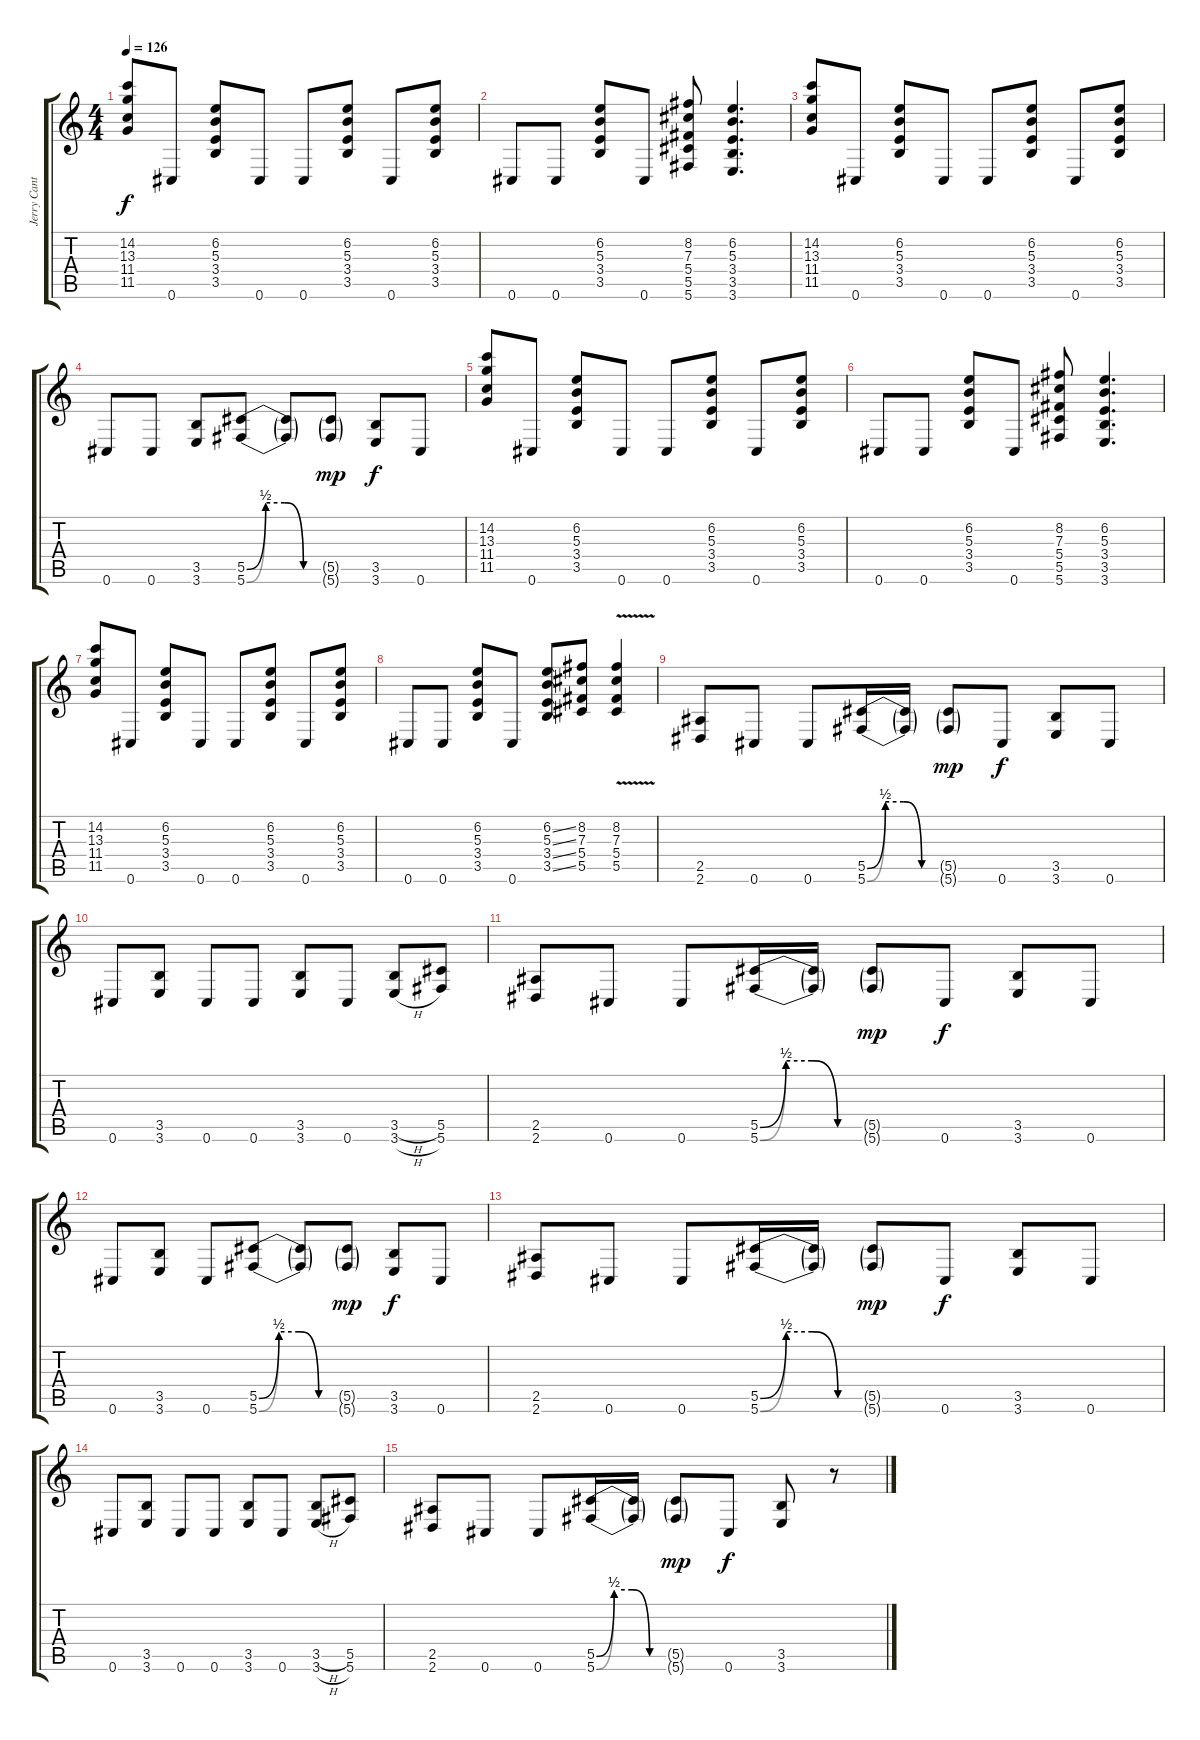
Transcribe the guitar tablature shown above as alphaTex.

\track ("Jerry Cantrell - Guitar 2" "Jerry Cant") {instrument distortionguitar}
\staff {score tabs}
\tuning (Eb4 Bb3 Gb3 Db3 Ab2 Db2) {hide}
\ts (4 4)
\tempo 126
\clef g2
\ks c
(14.2 13.3 11.4 11.5).8{dy f} 0.6.8 (6.2 5.3 3.4 3.5).8 0.6.8 0.6.8 (6.2 5.3 3.4 3.5).8 0.6.8 (6.2 5.3 3.4 3.5).8 |
0.6.8 0.6.8 (6.2 5.3 3.4 3.5).8 0.6.8 (8.2 7.3 5.4 5.5 5.6).8 (6.2 5.3 3.4 3.5 3.6).4{d} |
(14.2 13.3 11.4 11.5).8 0.6.8 (6.2 5.3 3.4 3.5).8 0.6.8 0.6.8 (6.2 5.3 3.4 3.5).8 0.6.8 (6.2 5.3 3.4 3.5).8 |
0.6.8 0.6.8 (3.5 3.6).8 (5.5{be (custom 0 0 15 2 30 2 45 0 60 0)} 5.6{be (custom 0 0 15 2 30 2 45 0 60 0)}).8 (5.5{t} 5.6{t}).8 (5.5{g} 5.6{g}).8{dy mp} (3.5 3.6).8{dy f} 0.6.8 |
(14.2 13.3 11.4 11.5).8 0.6.8 (6.2 5.3 3.4 3.5).8 0.6.8 0.6.8 (6.2 5.3 3.4 3.5).8 0.6.8 (6.2 5.3 3.4 3.5).8 |
0.6.8 0.6.8 (6.2 5.3 3.4 3.5).8 0.6.8 (8.2 7.3 5.4 5.5 5.6).8 (6.2 5.3 3.4 3.5 3.6).4{d} |
(14.2 13.3 11.4 11.5).8 0.6.8 (6.2 5.3 3.4 3.5).8 0.6.8 0.6.8 (6.2 5.3 3.4 3.5).8 0.6.8 (6.2 5.3 3.4 3.5).8 |
0.6.8 0.6.8 (6.2 5.3 3.4 3.5).8 0.6.8 (6.2{ss} 5.3{ss} 3.4{ss} 3.5{ss}).8 (8.2 7.3 5.4 5.5).8 (8.2{v} 7.3{v} 5.4{v} 5.5{v}).4 |
(2.5 2.6).8 0.6.8 0.6.8 (5.5{be (custom 0 0 15 2 30 2 45 0 60 0)} 5.6{be (custom 0 0 15 2 30 2 45 0 60 0)}).16 (5.5{t} 5.6{t}).16 (5.5{g} 5.6{g}).8{dy mp} 0.6.8{dy f} (3.5 3.6).8 0.6.8 |
0.6.8 (3.5 3.6).8 0.6.8 0.6.8 (3.5 3.6).8 0.6.8 (3.5{h} 3.6{h}).8 (5.5 5.6).8 |
(2.5 2.6).8 0.6.8 0.6.8 (5.5{be (custom 0 0 15 2 30 2 45 0 60 0)} 5.6{be (custom 0 0 15 2 30 2 45 0 60 0)}).16 (5.5{t} 5.6{t}).16 (5.5{g} 5.6{g}).8{dy mp} 0.6.8{dy f} (3.5 3.6).8 0.6.8 |
0.6.8 (3.5 3.6).8 0.6.8 (5.5{be (custom 0 0 15 2 30 2 45 0 60 0)} 5.6{be (custom 0 0 15 2 30 2 45 0 60 0)}).8 (5.5{t} 5.6{t}).8 (5.5{g} 5.6{g}).8{dy mp} (3.5 3.6).8{dy f} 0.6.8 |
(2.5 2.6).8 0.6.8 0.6.8 (5.5{be (custom 0 0 15 2 30 2 45 0 60 0)} 5.6{be (custom 0 0 15 2 30 2 45 0 60 0)}).16 (5.5{t} 5.6{t}).16 (5.5{g} 5.6{g}).8{dy mp} 0.6.8{dy f} (3.5 3.6).8 0.6.8 |
0.6.8 (3.5 3.6).8 0.6.8 0.6.8 (3.5 3.6).8 0.6.8 (3.5{h} 3.6{h}).8 (5.5 5.6).8 |
(2.5 2.6).8 0.6.8 0.6.8 (5.5{be (custom 0 0 15 2 30 2 45 0 60 0)} 5.6{be (custom 0 0 15 2 30 2 45 0 60 0)}).16 (5.5{t} 5.6{t}).16 (5.5{g} 5.6{g}).8{dy mp} 0.6.8{dy f} (3.5 3.6).8 r.8
